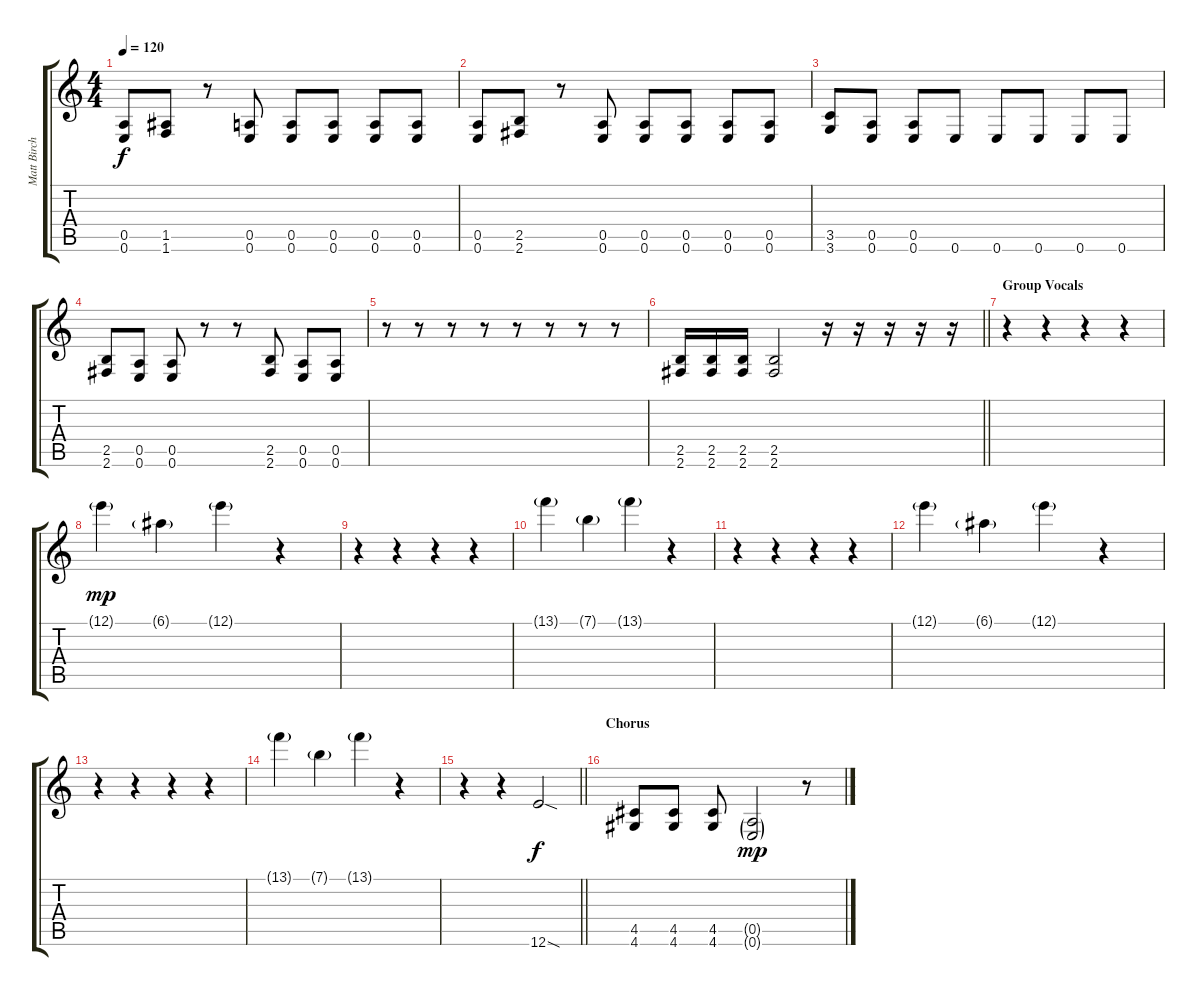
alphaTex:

\track ("Matt Birch" "Matt Birch") {instrument overdrivenguitar}
\staff {score tabs}
\tuning (E4 B3 G3 D3 A2 E2) {hide}
\ts (4 4)
\tempo 120
\clef g2
\ks c
(0.5 0.6).8{dy f} (1.5 1.6).8 r.8 (0.5 0.6).8 (0.5 0.6).8 (0.5 0.6).8 (0.5 0.6).8 (0.5 0.6).8 |
(0.5 0.6).8 (2.5 2.6).8 r.8 (0.5 0.6).8 (0.5 0.6).8 (0.5 0.6).8 (0.5 0.6).8 (0.5 0.6).8 |
(3.5 3.6).8 (0.5 0.6).8 (0.5 0.6).8 0.6.8 0.6.8 0.6.8 0.6.8 0.6.8 |
(2.5 2.6).8 (0.5 0.6).8 (0.5 0.6).8 r.8 r.8 (2.5 2.6).8 (0.5 0.6).8 (0.5 0.6).8 |
r.8 r.8 r.8 r.8 r.8 r.8 r.8 r.8 |
\barLineRight lightlight
(2.5 2.6).16 (2.5 2.6).16 (2.5 2.6).16 (2.5 2.6).2 r.16 r.16 r.16 r.16 r.16 |
\section ("" "Group Vocals")
r.4 r.4 r.4 r.4 |
12.1{g}.4{dy mp} 6.1{g}.4 12.1{g}.4 r.4 |
r.4 r.4 r.4 r.4 |
13.1{g}.4 7.1{g}.4 13.1{g}.4 r.4 |
r.4 r.4 r.4 r.4 |
12.1{g}.4 6.1{g}.4 12.1{g}.4 r.4 |
r.4 r.4 r.4 r.4 |
13.1{g}.4 7.1{g}.4 13.1{g}.4 r.4 |
\barLineRight lightlight
r.4 r.4 12.6{sod}.2{dy f} |
\section ("" "Chorus")
(4.5 4.6).8 (4.5 4.6).8 (4.5 4.6).8 (0.5{g} 0.6{g}).2{dy mp} r.8
